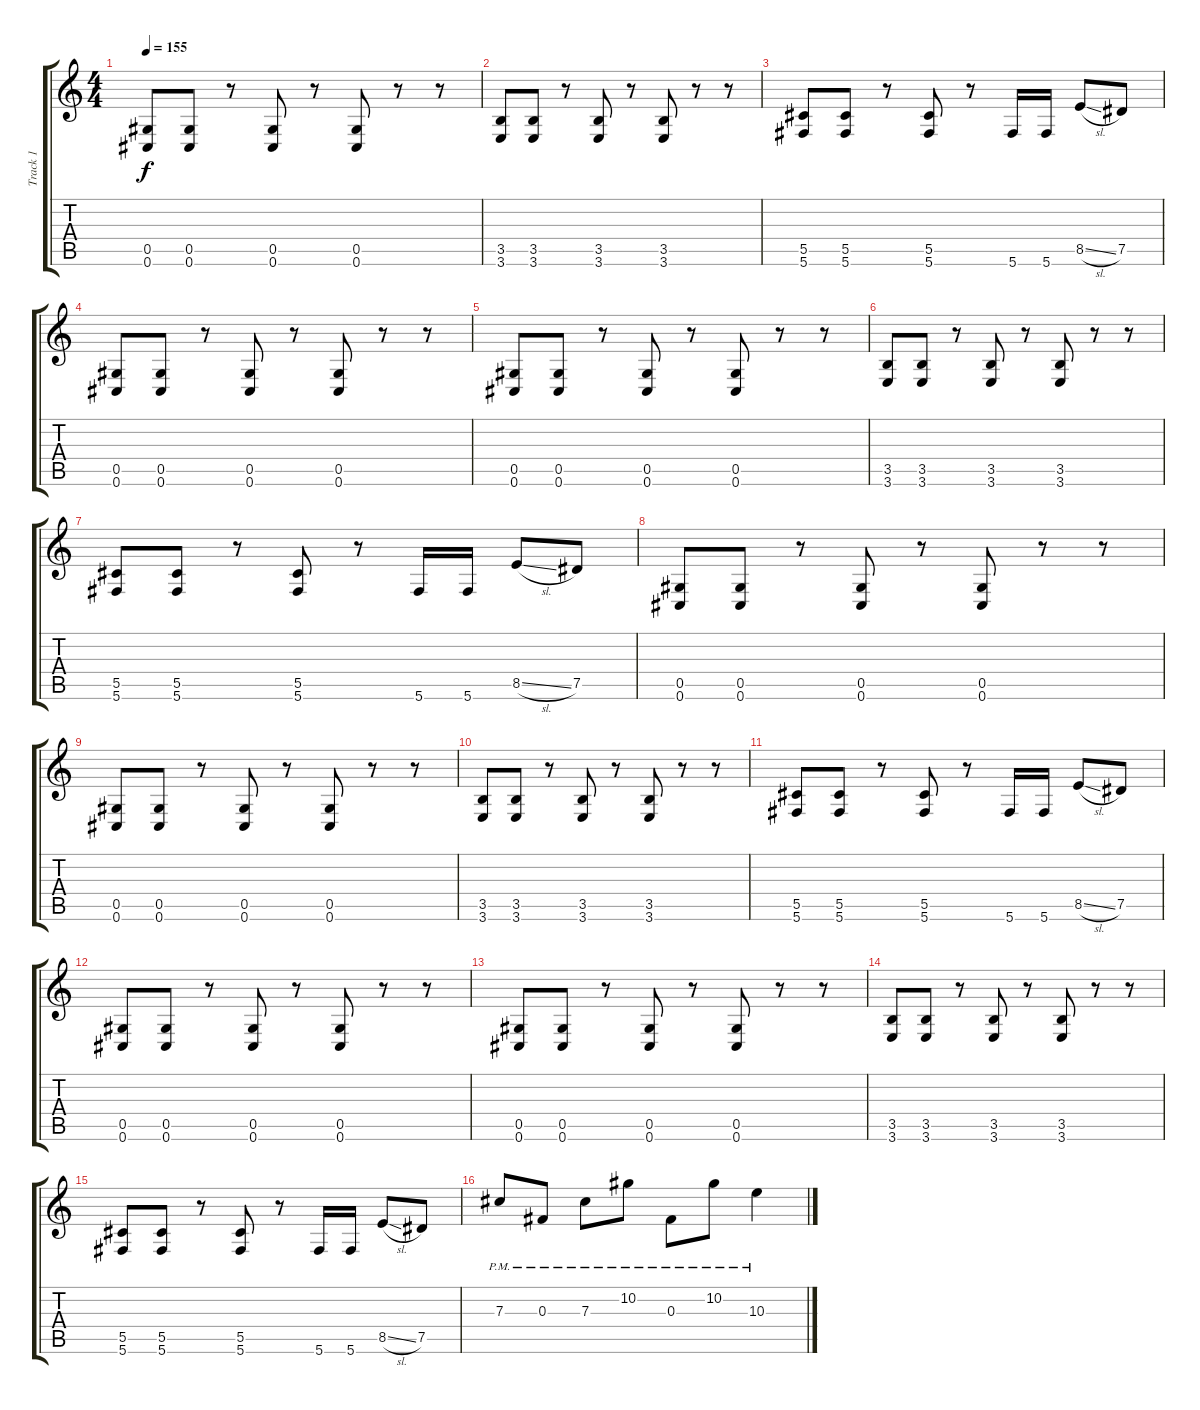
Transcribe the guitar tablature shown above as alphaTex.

\track ("Track 1" "Track 1") {instrument overdrivenguitar}
\staff {score tabs}
\tuning (Eb4 Bb3 Gb3 Db3 Ab2 Db2) {hide}
\ts (4 4)
\tempo 155
\clef g2
\ks c
(0.5 0.6).8{dy f} (0.5 0.6).8 r.8 (0.5 0.6).8 r.8 (0.5 0.6).8 r.8 r.8 |
(3.5 3.6).8 (3.5 3.6).8 r.8 (3.5 3.6).8 r.8 (3.5 3.6).8 r.8 r.8 |
(5.5 5.6).8 (5.5 5.6).8 r.8 (5.5 5.6).8 r.8 5.6.16 5.6.16 8.5{sl}.8 7.5.8 |
(0.5 0.6).8 (0.5 0.6).8 r.8 (0.5 0.6).8 r.8 (0.5 0.6).8 r.8 r.8 |
(0.5 0.6).8 (0.5 0.6).8 r.8 (0.5 0.6).8 r.8 (0.5 0.6).8 r.8 r.8 |
(3.5 3.6).8 (3.5 3.6).8 r.8 (3.5 3.6).8 r.8 (3.5 3.6).8 r.8 r.8 |
(5.5 5.6).8 (5.5 5.6).8 r.8 (5.5 5.6).8 r.8 5.6.16 5.6.16 8.5{sl}.8 7.5.8 |
(0.5 0.6).8 (0.5 0.6).8 r.8 (0.5 0.6).8 r.8 (0.5 0.6).8 r.8 r.8 |
(0.5 0.6).8 (0.5 0.6).8 r.8 (0.5 0.6).8 r.8 (0.5 0.6).8 r.8 r.8 |
(3.5 3.6).8 (3.5 3.6).8 r.8 (3.5 3.6).8 r.8 (3.5 3.6).8 r.8 r.8 |
(5.5 5.6).8 (5.5 5.6).8 r.8 (5.5 5.6).8 r.8 5.6.16 5.6.16 8.5{sl}.8 7.5.8 |
(0.5 0.6).8 (0.5 0.6).8 r.8 (0.5 0.6).8 r.8 (0.5 0.6).8 r.8 r.8 |
(0.5 0.6).8 (0.5 0.6).8 r.8 (0.5 0.6).8 r.8 (0.5 0.6).8 r.8 r.8 |
(3.5 3.6).8 (3.5 3.6).8 r.8 (3.5 3.6).8 r.8 (3.5 3.6).8 r.8 r.8 |
(5.5 5.6).8 (5.5 5.6).8 r.8 (5.5 5.6).8 r.8 5.6.16 5.6.16 8.5{sl}.8 7.5.8 |
7.3{pm}.8 0.3{pm}.8 7.3{pm}.8 10.2{pm}.8 0.3{pm}.8 10.2{pm}.8 10.3{pm}.4
